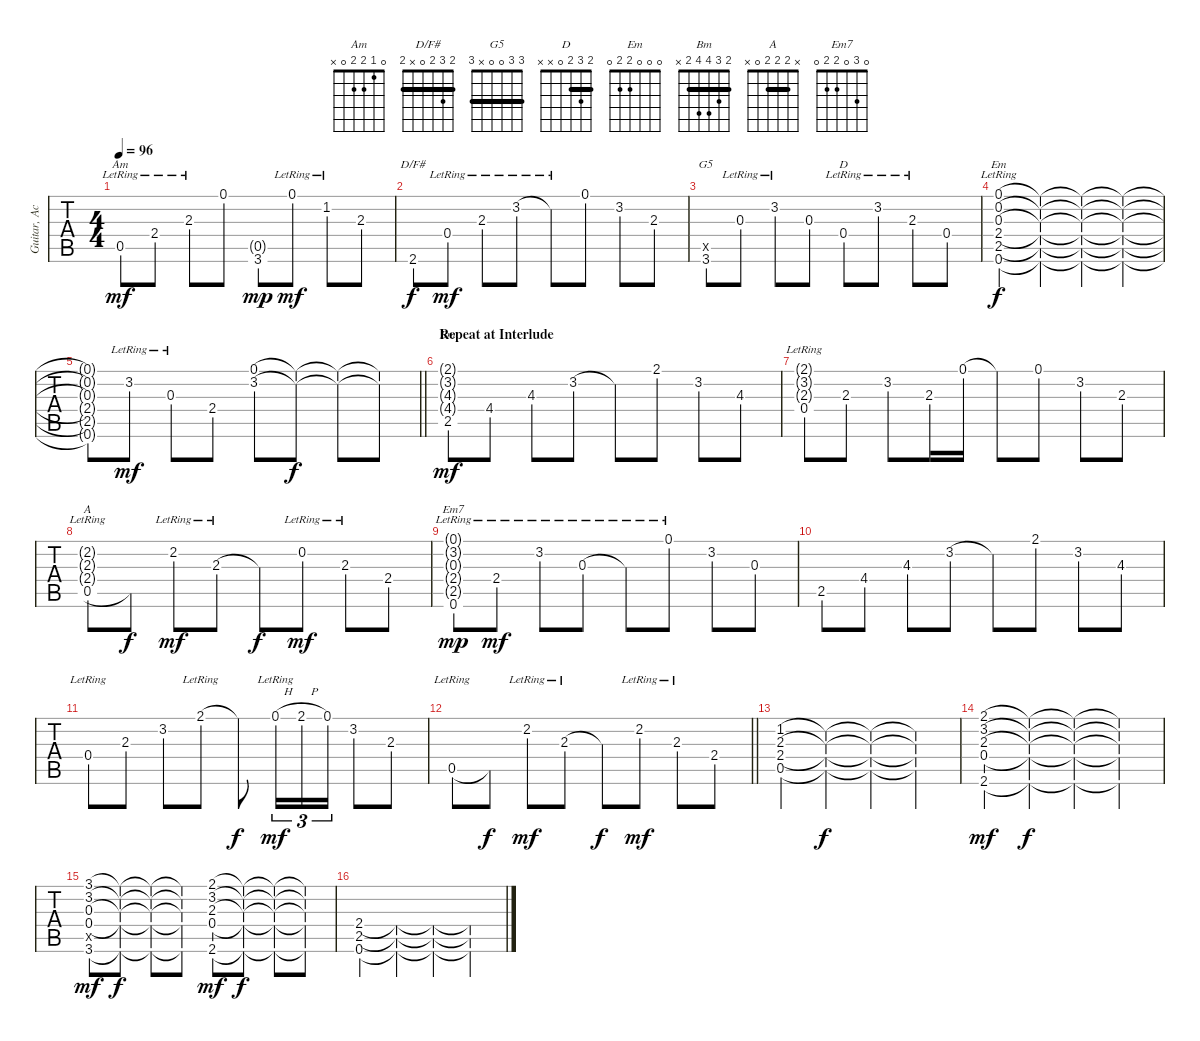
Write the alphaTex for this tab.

\track ("Guitar, Acoustic" "Guitar, Ac") {instrument acousticguitarsteel}
\staff {tabs}
\tuning (E4 B3 G3 D3 A2 E2) {hide}
\chord ("Am" 0 1 2 2 0 x)
\chord ("D/F#" 2 3 2 0 x 2) {barre 2}
\chord ("G5" 3 3 0 0 x 3) {barre 3}
\chord ("D" 2 3 2 0 x x) {barre 2}
\chord ("Em" 0 0 0 2 2 0)
\chord ("Bm" 2 3 4 4 2 x) {barre 2}
\chord ("A" x 2 2 2 0 x) {barre 2}
\chord ("Em7" 0 3 0 2 2 0)
\ts (4 4)
\tempo 96
\clef g2
\ks g
0.5{lr}.8{ch "Am" dy mf} 2.4{lr}.8 2.3{lr}.8 0.1.8 (0.5{g} 3.6).8{dy mp} 0.1{lr}.8{dy mf} 1.2{lr}.8 2.3.8 |
2.6.8{ch "D/F#" dy f} 0.4{lr}.8{dy mf} 2.3{lr}.8 3.2{lr}.8 3.2{lr t}.8 0.1.8 3.2.8 2.3.8 |
(0.5{x} 3.6).8{ch "G5"} 0.3{lr}.8 3.2{lr}.8 0.3.8 0.4{lr}.8{ch "D"} 3.2{lr}.8 2.3{lr}.8 0.4.8 |
(0.1 0.2 0.3{lr} 2.4 2.5 0.6).4{ch "Em" dy f} (0.1{t} 0.2{t} 0.3{t} 2.4{t} 2.5{t} 0.6{t}).4 (0.1{t} 0.2{t} 0.3{t} 2.4{t} 2.5{t} 0.6{t}).4 (0.1{t} 0.2{t} 0.3{t} 2.4{t} 2.5{t} 0.6{t}).4 |
\barLineRight lightlight
(0.1{t} 0.2{t} 0.3{t} 2.4{t} 2.5{t} 0.6{t}).8 3.2{lr}.8{dy mf} 0.3{lr}.8 2.4.8 (0.1 3.2).8 (0.1{t} 3.2{t}).8{dy f} (0.1{t} 3.2{t}).8 (0.1{t} 3.2{t}).8 |
\section ("" "Repeat at Interlude")
(2.1{g} 3.2{g} 4.3{g} 4.4{g} 2.5).8{ch "Bm" dy mf} 4.4.8 4.3.8 3.2.8 3.2{t}.8 2.1.8 3.2.8 4.3.8 |
(2.1{g} 3.2{g} 2.3{g} 0.4{lr}).8 2.3.8 3.2.8 2.3.16 0.1.16 0.1{t}.8 0.1.8 3.2.8 2.3.8 |
(2.2{g} 2.3{g} 2.4{g} 0.5{lr}).8{ch "A"} 0.5{t}.8{dy f} 2.2{lr}.8{dy mf} 2.3{lr}.8 2.3{t}.8{dy f} 0.2{lr}.8{dy mf} 2.3{lr}.8 2.4.8 |
(0.1{g} 3.2{g} 0.3{g lr} 2.4{g} 2.5{g} 0.6).8{ch "Em7" dy mp} 2.4{lr}.8{dy mf} 3.2{lr}.8 0.3{lr}.8 0.3{lr t}.8 0.1{lr}.8 3.2.8 0.3.8 |
2.5.8 4.4.8 4.3.8 3.2.8 3.2{t}.8 2.1.8 3.2.8 4.3.8 |
0.4{lr}.8 2.3.8 3.2.8 2.1{lr}.8 2.1{t}.8{dy f} 0.1{h lr}.16{tu (3 2) dy mf} 2.1{h}.16{tu (3 2)} 0.1.16{tu (3 2)} 3.2.8 2.3.8 |
\barLineRight lightlight
0.5{lr}.8 0.5{t}.8{dy f} 2.2{lr}.8{dy mf} 2.3{lr}.8 2.3{t}.8{dy f} 2.2{lr}.8{dy mf} 2.3{lr}.8 2.4.8 |
(1.2 2.3 2.4 0.5).4 (1.2{t} 2.3{t} 2.4{t} 0.5{t}).4{dy f} (1.2{t} 2.3{t} 2.4{t} 0.5{t}).4 (1.2{t} 2.3{t} 2.4{t} 0.5{t}).4 |
(2.1 3.2 2.3 0.4 2.6).4{dy mf} (2.1{t} 3.2{t} 2.3{t} 0.4{t} 2.6{t}).4{dy f} (2.1{t} 3.2{t} 2.3{t} 0.4{t} 2.6{t}).4 (2.1{t} 3.2{t} 2.3{t} 0.4{t} 2.6{t}).4 |
(3.1 3.2 0.3 0.4 0.5{x} 3.6).8{dy mf} (3.1{t} 3.2{t} 0.3{t} 0.4{t} 3.6{t}).8{dy f} (3.1{t} 3.2{t} 0.3{t} 0.4{t} 3.6{t}).8 (3.1{t} 3.2{t} 0.3{t} 0.4{t} 3.6{t}).8 (2.1 3.2 2.3 0.4 2.6).8{dy mf} (2.1{t} 3.2{t} 2.3{t} 0.4{t} 2.6{t}).8{dy f} (2.1{t} 3.2{t} 2.3{t} 0.4{t} 2.6{t}).8 (2.1{t} 3.2{t} 2.3{t} 0.4{t} 2.6{t}).8 |
(2.4 2.5 0.6).4 (2.4{t} 2.5{t} 0.6{t}).4 (2.4{t} 2.5{t} 0.6{t}).4 (2.4{t} 2.5{t} 0.6{t}).4
